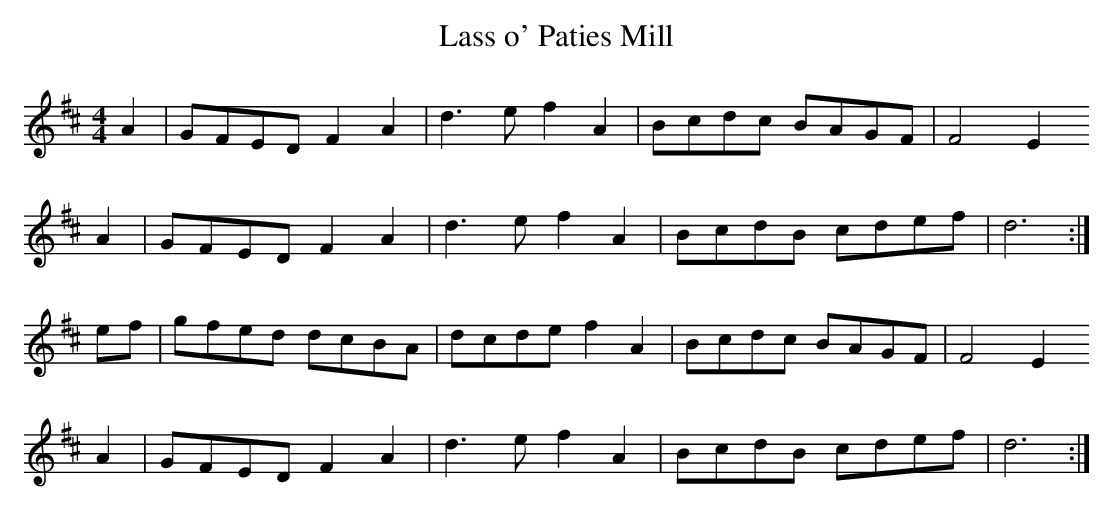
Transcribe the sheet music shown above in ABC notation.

X:1
T:Lass o' Paties Mill
L:1/8
M:4/4
K:D
A2 | GFED F2 A2 | d3  e f2 A2 | Bcdc BAGF | F4   E2
A2 | GFED F2 A2 | d3  e f2 A2 | BcdB cdef | d6      :|
ef | gfed dcBA  | dcde  f2 A2 | Bcdc BAGF | F4   E2
A2 | GFED F2 A2 | d3  e f2 A2 | BcdB cdef | d6      :|
